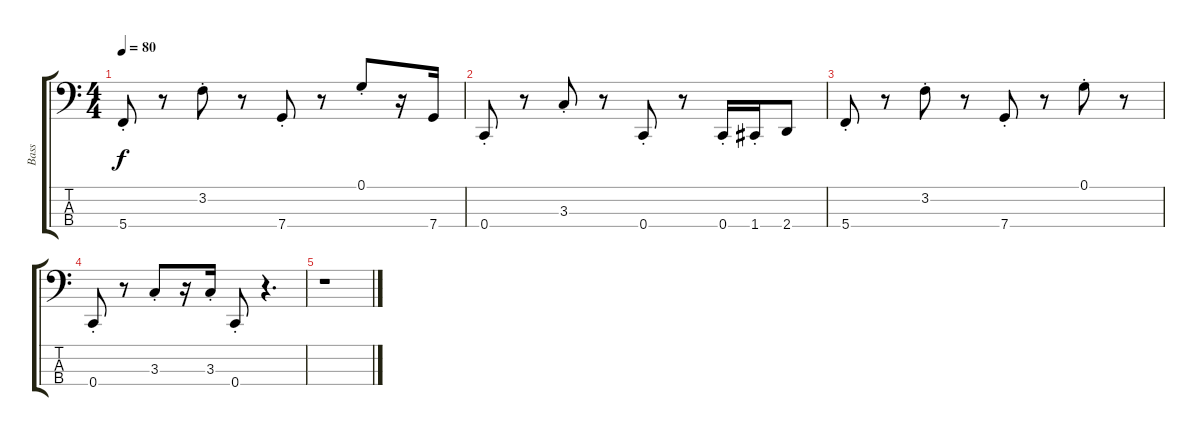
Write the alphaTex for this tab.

\track ("Bass" "Bass") {instrument electricbasspick}
\staff {score tabs}
\tuning (G2 D2 A1 C1) {hide}
\ts (4 4)
\tempo 80
\clef f4
\ks c
5.4{st}.8{dy f} r.8 3.2{st}.8 r.8 7.4{st}.8 r.8 0.1{st}.8 r.16 7.4.16 |
0.4{st}.8 r.8 3.3{st}.8 r.8 0.4{st}.8 r.8 0.4{st}.16 1.4{st}.16 2.4.8 |
5.4{st}.8 r.8 3.2{st}.8 r.8 7.4{st}.8 r.8 0.1{st}.8 r.8 |
0.4{st}.8 r.8 3.3{st}.8 r.16 3.3{st}.16 0.4{st}.8 r.4{d} |
r.1
